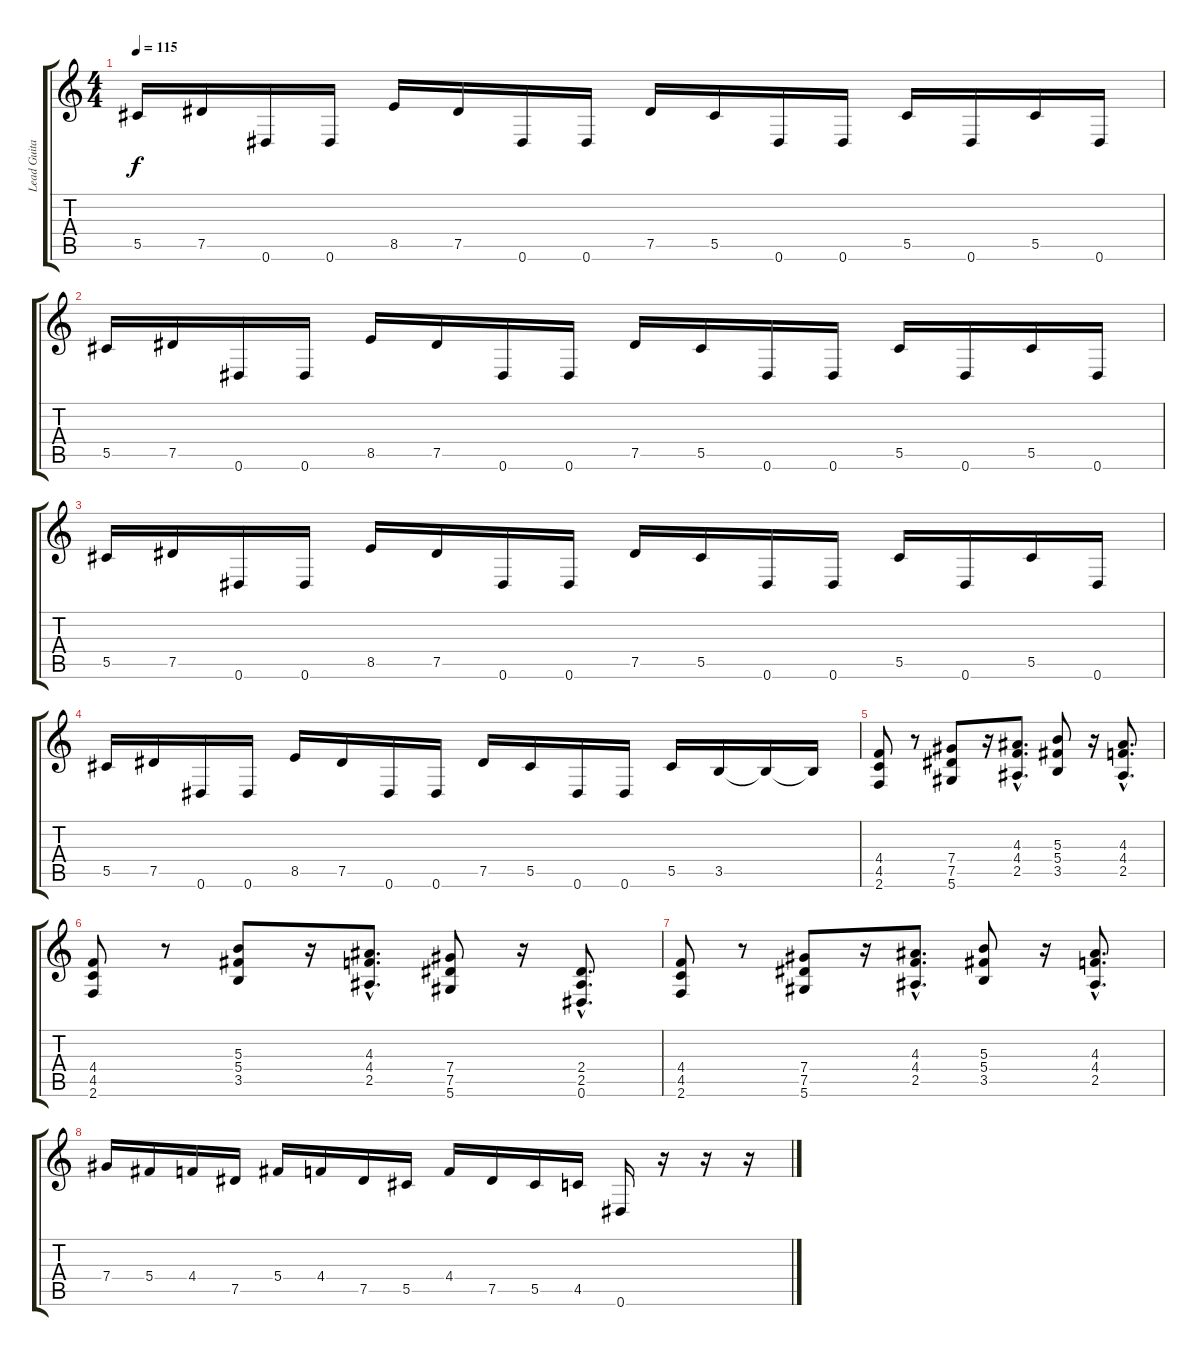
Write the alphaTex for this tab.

\track ("Lead Guitar" "Lead Guita") {instrument distortionguitar}
\staff {score tabs}
\tuning (Eb4 Bb3 Gb3 Db3 Ab2 Eb2) {hide}
\ts (4 4)
\tempo 115
\clef g2
\ks c
5.5.16{dy f} 7.5.16 0.6.16 0.6.16 8.5.16 7.5.16 0.6.16 0.6.16 7.5.16 5.5.16 0.6.16 0.6.16 5.5.16 0.6.16 5.5.16 0.6.16 |
5.5.16 7.5.16 0.6.16 0.6.16 8.5.16 7.5.16 0.6.16 0.6.16 7.5.16 5.5.16 0.6.16 0.6.16 5.5.16 0.6.16 5.5.16 0.6.16 |
5.5.16 7.5.16 0.6.16 0.6.16 8.5.16 7.5.16 0.6.16 0.6.16 7.5.16 5.5.16 0.6.16 0.6.16 5.5.16 0.6.16 5.5.16 0.6.16 |
5.5.16 7.5.16 0.6.16 0.6.16 8.5.16 7.5.16 0.6.16 0.6.16 7.5.16 5.5.16 0.6.16 0.6.16 5.5.16 3.5.16 3.5{t}.16 3.5{t}.16 |
(4.4 4.5 2.6).8 r.8 (7.4 7.5 5.6).8 r.16 (4.3{hac} 4.4{hac} 2.5{hac}).8{d} (5.3 5.4 3.5).8 r.16 (4.3{hac} 4.4{hac} 2.5{hac}).8{d} |
(4.4 4.5 2.6).8 r.8 (5.3 5.4 3.5).8 r.16 (4.3{hac} 4.4{hac} 2.5{hac}).8{d} (7.4 7.5 5.6).8 r.16 (2.4{hac} 2.5{hac} 0.6{hac}).8{d} |
(4.4 4.5 2.6).8 r.8 (7.4 7.5 5.6).8 r.16 (4.3{hac} 4.4{hac} 2.5{hac}).8{d} (5.3 5.4 3.5).8 r.16 (4.3{hac} 4.4{hac} 2.5{hac}).8{d} |
7.4.16 5.4.16 4.4.16 7.5.16 5.4.16 4.4.16 7.5.16 5.5.16 4.4.16 7.5.16 5.5.16 4.5.16 0.6.16 r.16 r.16 r.16
